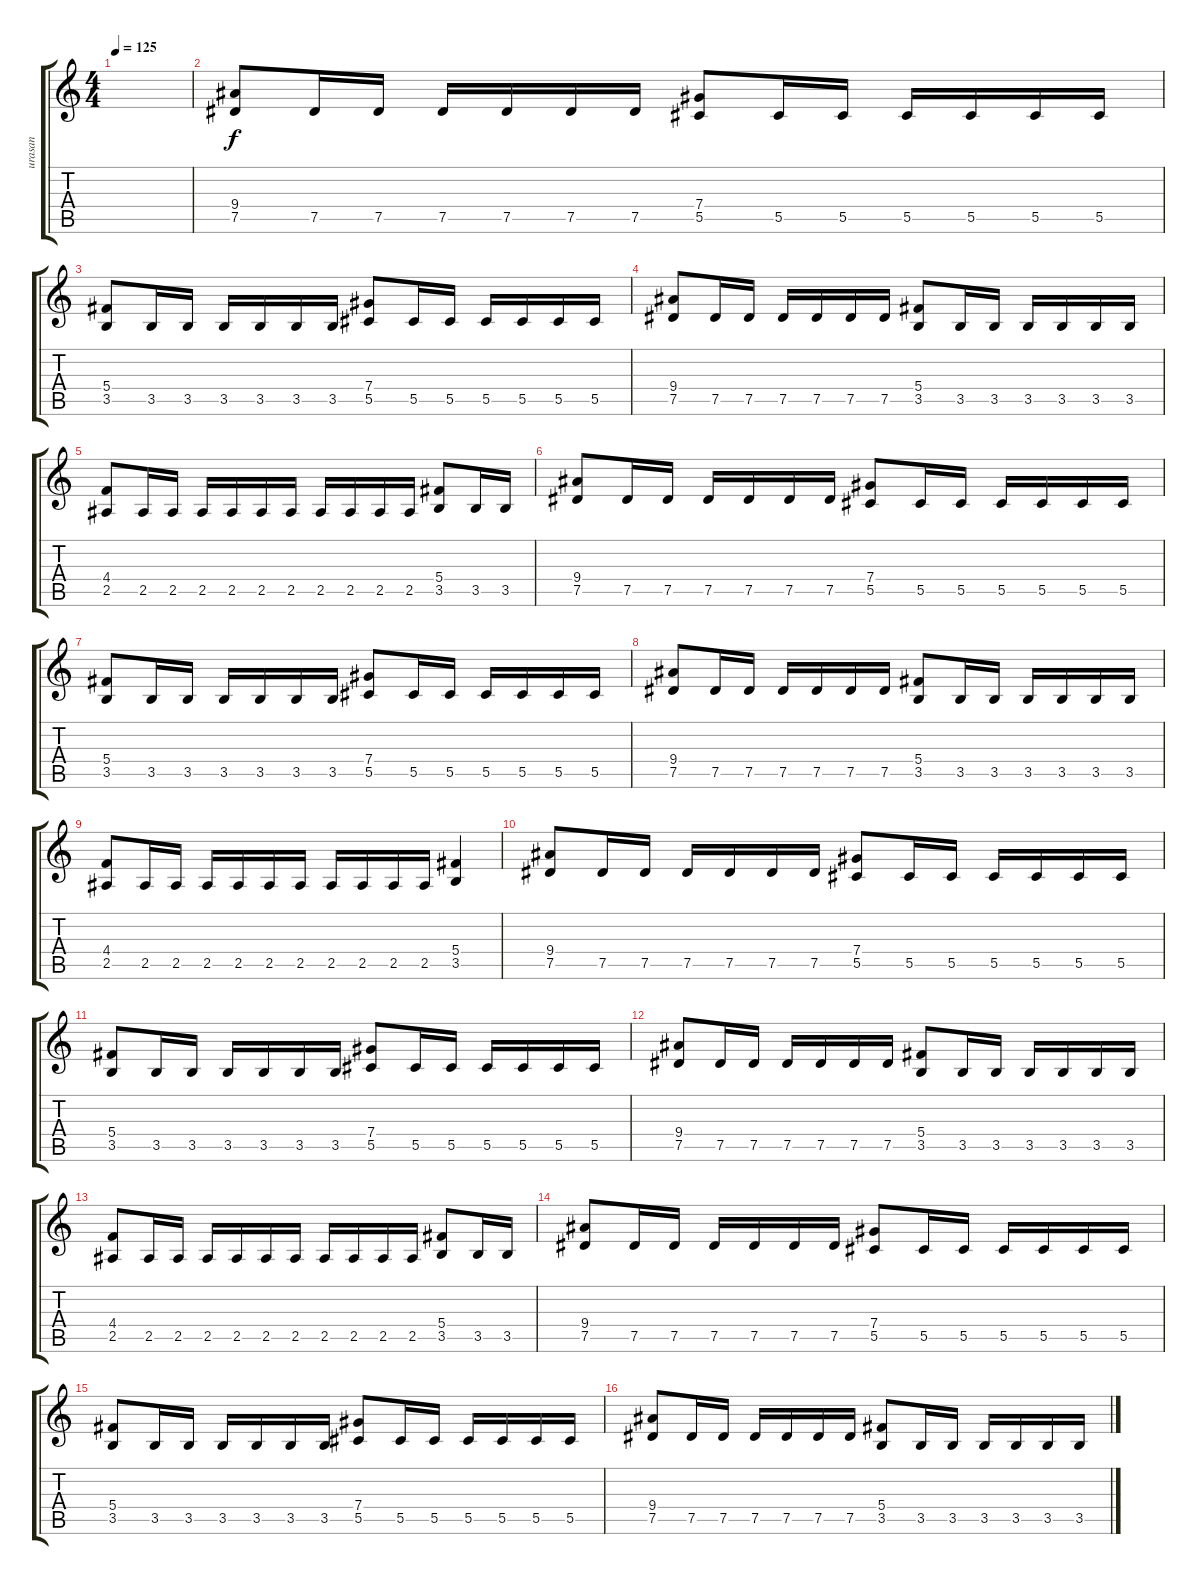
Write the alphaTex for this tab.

\track ("urasan" "urasan") {instrument distortionguitar}
\staff {score tabs}
\tuning (Eb4 Bb3 Gb3 Db3 Ab2 Eb2) {hide}
\ts (4 4)
\tempo 125
\clef g2
\ks c
|
(9.4 7.5).8 7.5.16 7.5.16 7.5.16 7.5.16 7.5.16 7.5.16 (7.4 5.5).8 5.5.16 5.5.16 5.5.16 5.5.16 5.5.16 5.5.16 |
(5.4 3.5).8 3.5.16 3.5.16 3.5.16 3.5.16 3.5.16 3.5.16 (7.4 5.5).8 5.5.16 5.5.16 5.5.16 5.5.16 5.5.16 5.5.16 |
(9.4 7.5).8 7.5.16 7.5.16 7.5.16 7.5.16 7.5.16 7.5.16 (5.4 3.5).8 3.5.16 3.5.16 3.5.16 3.5.16 3.5.16 3.5.16 |
(4.4 2.5).8 2.5.16 2.5.16 2.5.16 2.5.16 2.5.16 2.5.16 2.5.16 2.5.16 2.5.16 2.5.16 (5.4 3.5).8 3.5.16 3.5.16 |
(9.4 7.5).8 7.5.16 7.5.16 7.5.16 7.5.16 7.5.16 7.5.16 (7.4 5.5).8 5.5.16 5.5.16 5.5.16 5.5.16 5.5.16 5.5.16 |
(5.4 3.5).8 3.5.16 3.5.16 3.5.16 3.5.16 3.5.16 3.5.16 (7.4 5.5).8 5.5.16 5.5.16 5.5.16 5.5.16 5.5.16 5.5.16 |
(9.4 7.5).8 7.5.16 7.5.16 7.5.16 7.5.16 7.5.16 7.5.16 (5.4 3.5).8 3.5.16 3.5.16 3.5.16 3.5.16 3.5.16 3.5.16 |
(4.4 2.5).8 2.5.16 2.5.16 2.5.16 2.5.16 2.5.16 2.5.16 2.5.16 2.5.16 2.5.16 2.5.16 (5.4 3.5).4 |
(9.4 7.5).8 7.5.16 7.5.16 7.5.16 7.5.16 7.5.16 7.5.16 (7.4 5.5).8 5.5.16 5.5.16 5.5.16 5.5.16 5.5.16 5.5.16 |
(5.4 3.5).8 3.5.16 3.5.16 3.5.16 3.5.16 3.5.16 3.5.16 (7.4 5.5).8 5.5.16 5.5.16 5.5.16 5.5.16 5.5.16 5.5.16 |
(9.4 7.5).8 7.5.16 7.5.16 7.5.16 7.5.16 7.5.16 7.5.16 (5.4 3.5).8 3.5.16 3.5.16 3.5.16 3.5.16 3.5.16 3.5.16 |
(4.4 2.5).8 2.5.16 2.5.16 2.5.16 2.5.16 2.5.16 2.5.16 2.5.16 2.5.16 2.5.16 2.5.16 (5.4 3.5).8 3.5.16 3.5.16 |
(9.4 7.5).8 7.5.16 7.5.16 7.5.16 7.5.16 7.5.16 7.5.16 (7.4 5.5).8 5.5.16 5.5.16 5.5.16 5.5.16 5.5.16 5.5.16 |
(5.4 3.5).8 3.5.16 3.5.16 3.5.16 3.5.16 3.5.16 3.5.16 (7.4 5.5).8 5.5.16 5.5.16 5.5.16 5.5.16 5.5.16 5.5.16 |
(9.4 7.5).8 7.5.16 7.5.16 7.5.16 7.5.16 7.5.16 7.5.16 (5.4 3.5).8 3.5.16 3.5.16 3.5.16 3.5.16 3.5.16 3.5.16
